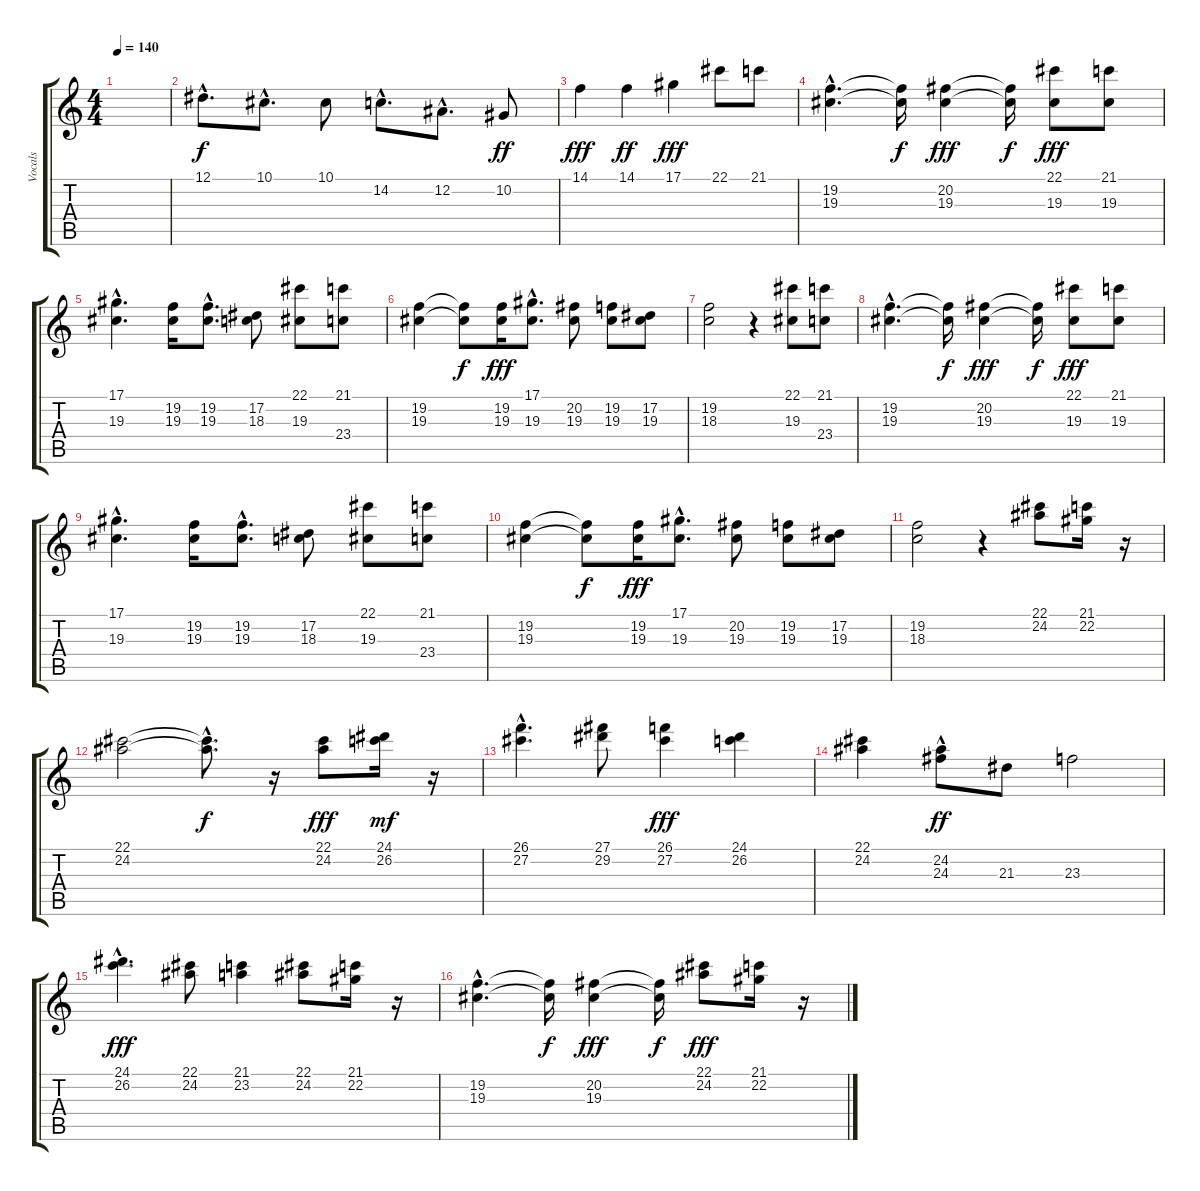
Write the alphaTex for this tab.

\track ("Vocals" "Vocals") {instrument lead3calliope}
\staff {score tabs}
\tuning (Eb4 Bb3 Gb3 Db3 Ab2 Eb2) {hide}
\ts (4 4)
\tempo 140
\clef g2
\ks c
|
12.1{hac}.8{d} 10.1{hac}.8{d} 10.1.8 14.2{hac}.8{d} 12.2{hac}.8{d} 10.2.8{dy ff} |
14.1.4{dy fff} 14.1.4{dy ff} 17.1.4{dy fff} 22.1.8 21.1.8 |
(19.2{hac} 19.3{hac}).4{d} (19.2{t} 19.3{t}).16{dy f} (20.2 19.3).4{dy fff} (20.2{t} 19.3{t}).16{dy f} (22.1 19.3).8{dy fff} (21.1 19.3).8 |
(17.1{hac} 19.3{hac}).4{d} (19.2 19.3).16 (19.2{hac} 19.3{hac}).8{d} (17.2 18.3).8 (22.1 19.3).8 (21.1 23.4).8 |
(19.2 19.3).4 (19.2{t} 19.3{t}).8{dy f} (19.2 19.3).16{dy fff} (17.1{hac} 19.3{hac}).8{d} (20.2 19.3).8 (19.2 19.3).8 (17.2 19.3).8 |
(19.2 18.3).2 r.4 (22.1 19.3).8 (21.1 23.4).8 |
(19.2{hac} 19.3{hac}).4{d} (19.2{t} 19.3{t}).16{dy f} (20.2 19.3).4{dy fff} (20.2{t} 19.3{t}).16{dy f} (22.1 19.3).8{dy fff} (21.1 19.3).8 |
(17.1{hac} 19.3{hac}).4{d} (19.2 19.3).16 (19.2{hac} 19.3{hac}).8{d} (17.2 18.3).8 (22.1 19.3).8 (21.1 23.4).8 |
(19.2 19.3).4 (19.2{t} 19.3{t}).8{dy f} (19.2 19.3).16{dy fff} (17.1{hac} 19.3{hac}).8{d} (20.2 19.3).8 (19.2 19.3).8 (17.2 19.3).8 |
(19.2 18.3).2 r.4 (22.1 24.2).8 (21.1 22.2).16 r.16 |
(22.1 24.2).2 (22.1{hac t} 24.2{hac t}).8{d dy f} r.16 (22.1 24.2).8{dy fff} (24.1 26.2).16{dy mf} r.16 |
(26.1{hac} 27.2{hac}).4{d} (27.1 29.2).8 (26.1 27.2).4{dy fff} (24.1 26.2).4 |
(22.1 24.2).4 (24.2{hac} 24.3).8{dy ff} 21.3.8 23.3.2 |
(24.1{hac} 26.2{hac}).4{d dy fff} (22.1 24.2).8 (21.1 23.2).4 (22.1 24.2).8 (21.1 22.2).16 r.16 |
(19.2{hac} 19.3{hac}).4{d} (19.2{t} 19.3{t}).16{dy f} (20.2 19.3).4{dy fff} (20.2{t} 19.3{t}).16{dy f} (22.1 24.2).8{dy fff} (21.1 22.2).16 r.16
